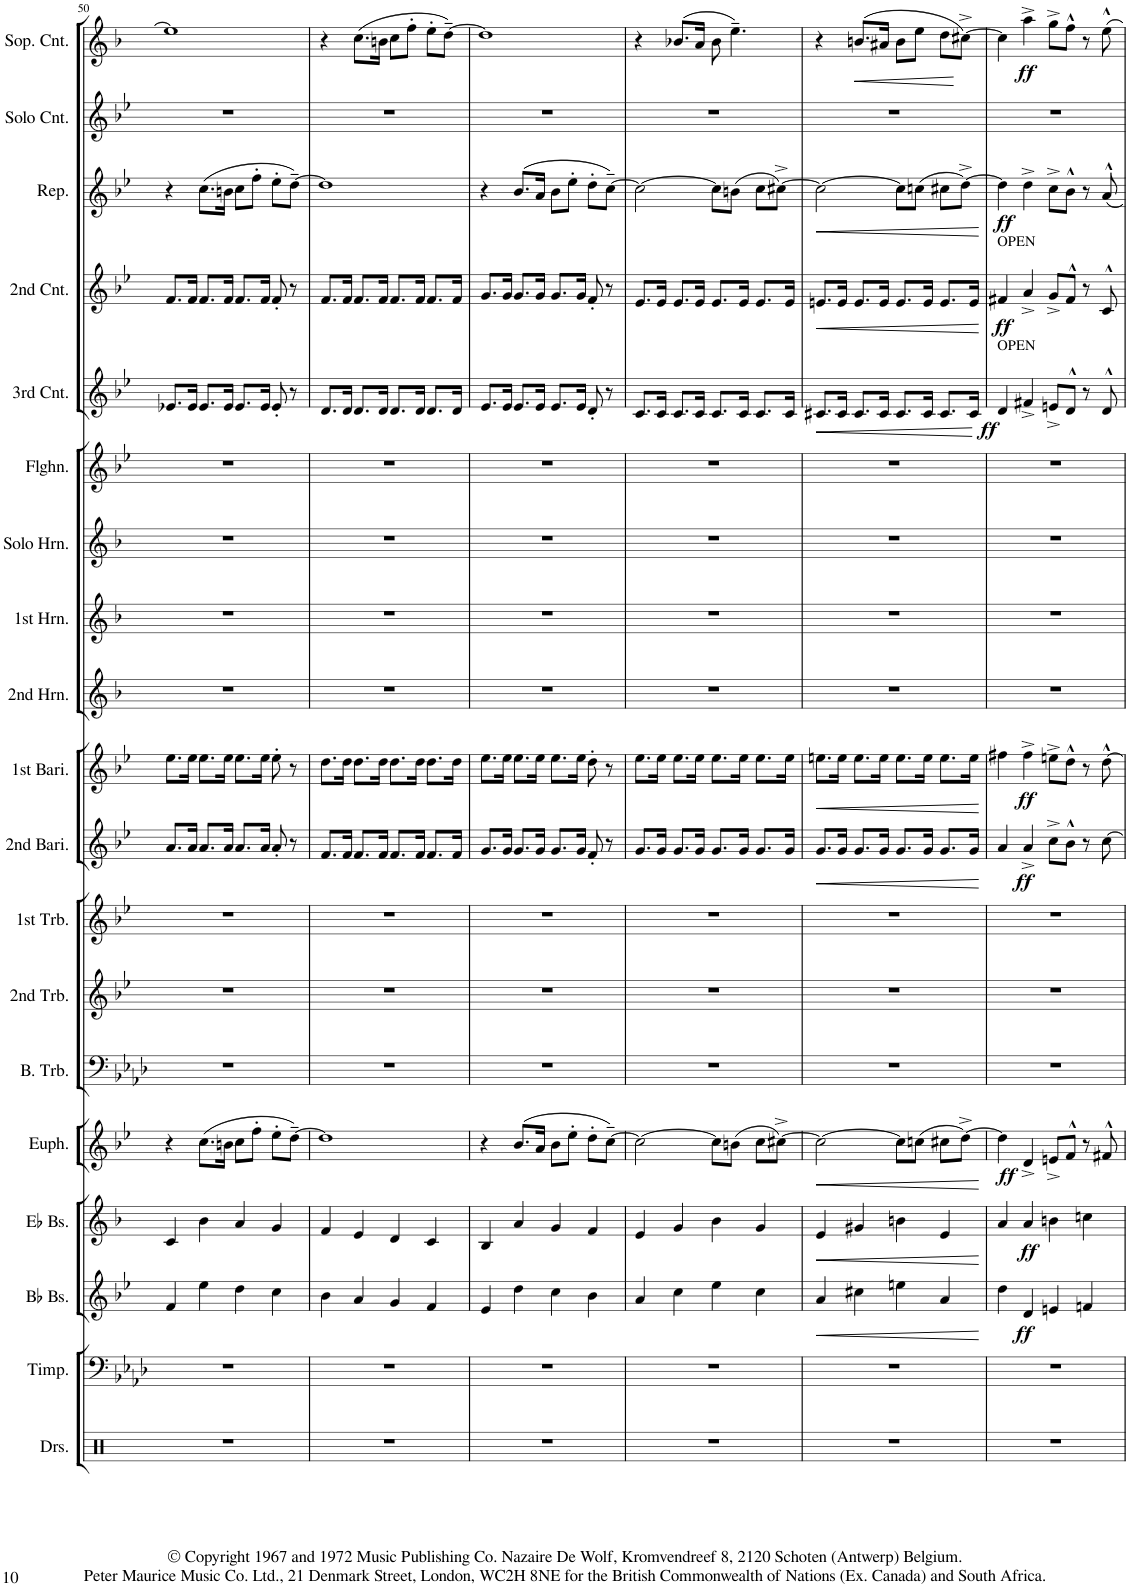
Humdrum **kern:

**kern	**kern	**kern	**dynam	**kern	**dynam	**kern	**dynam	**kern	**kern	**kern	**kern	**dynam	**kern	**dynam	**kern	**kern	**kern	**kern	**kern	**dynam	**kern	**dynam	**kern	**dynam	**kern	**kern	**dynam
*part19	*part18	*part17	*part17	*part16	*part16	*part15	*part15	*part14	*part13	*part12	*part11	*part11	*part10	*part10	*part9	*part8	*part7	*part6	*part5	*part5	*part4	*part4	*part3	*part3	*part2	*part1	*part1
*staff19	*staff18	*staff17	*staff17	*staff16	*staff16	*staff15	*staff15	*staff14	*staff13	*staff12	*staff11	*staff11	*staff10	*staff10	*staff9	*staff8	*staff7	*staff6	*staff5	*staff5	*staff4	*staff4	*staff3	*staff3	*staff2	*staff1	*staff1
*I"Drumset	*I"Timpani	*I"Bb Bass	*	*I"Eb Bass	*	*I"Euphonium	*	*I"Bass Trombone	*I"2nd Trombone	*I"1st Trombone	*I"2nd Baritone	*	*I"1st Baritone	*	*I"2nd Horn	*I"1st Horn	*I"Solo Horn	*I"Flugelhorn	*I"3rd Cornet	*	*I"2nd Cornet	*	*I"Repiano	*	*I"Solo Cornet	*I"Soprano Cornet	*
*I'Drs.	*I'Timp.	*I'Bb Bs.	*	*I'Eb Bs.	*	*I'Euph.	*	*I'B. Trb.	*I'2nd Trb.	*I'1st Trb.	*I'2nd Bari.	*	*I'1st Bari.	*	*I'2nd Hrn.	*I'1st Hrn.	*I'Solo Hrn.	*I'Flghn.	*I'3rd Cnt.	*	*I'2nd Cnt.	*	*I'Rep.	*	*I'Solo Cnt.	*I'Sop. Cnt.	*
!!LO:PB:g=z
*clefX	*clefF4	*clefG2	*	*clefG2	*	*clefG2	*	*clefF4	*clefG2	*clefG2	*clefG2	*	*clefG2	*	*clefG2	*clefG2	*clefG2	*clefG2	*clefG2	*	*clefG2	*	*clefG2	*	*clefG2	*clefG2	*
*	*	*Trd15c26	*	*Trd12c21	*	*Trd8c14	*	*Trd7c12	*Trd1c2	*Trd1c2	*Trd1c2	*	*Trd1c2	*	*Trd5c9	*Trd5c9	*Trd5c9	*Trd1c2	*Trd1c2	*	*Trd1c2	*	*Trd1c2	*	*Trd1c2	*Trd-2c-3	*
*k[]	*k[b-e-a-d-]	*k[b-e-]	*	*k[b-]	*	*k[b-e-]	*	*k[b-e-a-d-]	*k[b-e-]	*k[b-e-]	*k[b-e-]	*	*k[b-e-]	*	*k[b-]	*k[b-]	*k[b-]	*k[b-e-]	*k[b-e-]	*	*k[b-e-]	*	*k[b-e-]	*	*k[b-e-]	*k[b-]	*
*M2/2	*M2/2	*M2/2	*	*M2/2	*	*M2/2	*	*M2/2	*M2/2	*M2/2	*M2/2	*	*M2/2	*	*M2/2	*M2/2	*M2/2	*M2/2	*M2/2	*	*M2/2	*	*M2/2	*	*M2/2	*M2/2	*
*met(c|)	*met(c|)	*met(c|)	*	*met(c|)	*	*met(c|)	*	*met(c|)	*met(c|)	*met(c|)	*met(c|)	*	*met(c|)	*	*met(c|)	*met(c|)	*met(c|)	*met(c|)	*met(c|)	*	*met(c|)	*	*met(c|)	*	*met(c|)	*met(c|)	*
=50	=50	=50	=50	=50	=50	=50	=50	=50	=50	=50	=50	=50	=50	=50	=50	=50	=50	=50	=50	=50	=50	=50	=50	=50	=50	=50	=50
1r	1r	4f/	.	4c/	.	4r	.	1r	1r	1r	8.a/L	.	8.ee-\L	.	1r	1r	1r	1r	8.e-X/L	.	8.f/L	.	4r	.	1r	1ee]	.
.	.	.	.	.	.	.	.	.	.	.	16a/Jk	.	16ee-\Jk	.	.	.	.	.	16e-/Jk	.	16f/Jk	.	.	.	.	.	.
.	.	4ee-\	.	4b-\	.	(8.cc\L	.	.	.	.	8.a/L	.	8.ee-\L	.	.	.	.	.	8.e-/L	.	8.f/L	.	(8.cc\L	.	.	.	.
.	.	.	.	.	.	16bn\Jk	.	.	.	.	16a/Jk	.	16ee-\Jk	.	.	.	.	.	16e-/Jk	.	16f/Jk	.	16bn\Jk	.	.	.	.
.	.	4dd\	.	4a/	.	8cc\L	.	.	.	.	8.a/L	.	8.ee-\L	.	.	.	.	.	8.e-/L	.	8.f/L	.	8cc\L	.	.	.	.
.	.	.	.	.	.	8ff'\J	.	.	.	.	.	.	.	.	.	.	.	.	.	.	.	.	8ff'\J	.	.	.	.
.	.	.	.	.	.	.	.	.	.	.	16a/Jk	.	16ee-\Jk	.	.	.	.	.	16e-/Jk	.	16f/Jk	.	.	.	.	.	.
.	.	4cc\	.	4g/	.	8ee-'\L	.	.	.	.	8a'/	.	8ee-'\	.	.	.	.	.	8e-'/	.	8f'/	.	8ee-'\L	.	.	.	.
.	.	.	.	.	.	[8dd~\J)	.	.	.	.	8r	.	8r	.	.	.	.	.	8r	.	8r	.	[8dd~\J)	.	.	.	.
=51	=51	=51	=51	=51	=51	=51	=51	=51	=51	=51	=51	=51	=51	=51	=51	=51	=51	=51	=51	=51	=51	=51	=51	=51	=51	=51	=51
1r	1r	4b-\	.	4f/	.	1dd]	.	1r	1r	1r	8.f/L	.	8.dd\L	.	1r	1r	1r	1r	8.d/L	.	8.f/L	.	1dd]	.	1r	4r	.
.	.	.	.	.	.	.	.	.	.	.	16f/Jk	.	16dd\Jk	.	.	.	.	.	16d/Jk	.	16f/Jk	.	.	.	.	.	.
.	.	4a/	.	4e/	.	.	.	.	.	.	8.f/L	.	8.dd\L	.	.	.	.	.	8.d/L	.	8.f/L	.	.	.	.	(8.cc\L	.
.	.	.	.	.	.	.	.	.	.	.	16f/Jk	.	16dd\Jk	.	.	.	.	.	16d/Jk	.	16f/Jk	.	.	.	.	16bn\Jk	.
.	.	4g/	.	4d/	.	.	.	.	.	.	8.f/L	.	8.dd\L	.	.	.	.	.	8.d/L	.	8.f/L	.	.	.	.	8cc\L	.
.	.	.	.	.	.	.	.	.	.	.	.	.	.	.	.	.	.	.	.	.	.	.	.	.	.	8ff'\J	.
.	.	.	.	.	.	.	.	.	.	.	16f/Jk	.	16dd\Jk	.	.	.	.	.	16d/Jk	.	16f/Jk	.	.	.	.	.	.
.	.	4f/	.	4c/	.	.	.	.	.	.	8.f/L	.	8.dd\L	.	.	.	.	.	8.d/L	.	8.f/L	.	.	.	.	8ee'\L	.
.	.	.	.	.	.	.	.	.	.	.	.	.	.	.	.	.	.	.	.	.	.	.	.	.	.	[8dd~\J)	.
.	.	.	.	.	.	.	.	.	.	.	16f/Jk	.	16dd\Jk	.	.	.	.	.	16d/Jk	.	16f/Jk	.	.	.	.	.	.
=52	=52	=52	=52	=52	=52	=52	=52	=52	=52	=52	=52	=52	=52	=52	=52	=52	=52	=52	=52	=52	=52	=52	=52	=52	=52	=52	=52
1r	1r	4e-/	.	4B-/	.	4r	.	1r	1r	1r	8.g/L	.	8.ee-\L	.	1r	1r	1r	1r	8.e-/L	.	8.g/L	.	4r	.	1r	1dd]	.
.	.	.	.	.	.	.	.	.	.	.	16g/Jk	.	16ee-\Jk	.	.	.	.	.	16e-/Jk	.	16g/Jk	.	.	.	.	.	.
.	.	4dd\	.	4a/	.	(8.b-/L	.	.	.	.	8.g/L	.	8.ee-\L	.	.	.	.	.	8.e-/L	.	8.g/L	.	(8.b-/L	.	.	.	.
.	.	.	.	.	.	16a/Jk	.	.	.	.	16g/Jk	.	16ee-\Jk	.	.	.	.	.	16e-/Jk	.	16g/Jk	.	16a/Jk	.	.	.	.
.	.	4cc\	.	4g/	.	8b-\L	.	.	.	.	8.g/L	.	8.ee-\L	.	.	.	.	.	8.e-/L	.	8.g/L	.	8b-\L	.	.	.	.
.	.	.	.	.	.	8ee-'\J	.	.	.	.	.	.	.	.	.	.	.	.	.	.	.	.	8ee-'\J	.	.	.	.
.	.	.	.	.	.	.	.	.	.	.	16g/Jk	.	16ee-\Jk	.	.	.	.	.	16e-/Jk	.	16g/Jk	.	.	.	.	.	.
.	.	4b-\	.	4f/	.	8dd'\L	.	.	.	.	8f'/	.	8dd'\	.	.	.	.	.	8d'/	.	8f'/	.	8dd'\L	.	.	.	.
.	.	.	.	.	.	[8cc~\J)	.	.	.	.	8r	.	8r	.	.	.	.	.	8r	.	8r	.	[8cc~\J)	.	.	.	.
=53	=53	=53	=53	=53	=53	=53	=53	=53	=53	=53	=53	=53	=53	=53	=53	=53	=53	=53	=53	=53	=53	=53	=53	=53	=53	=53	=53
1r	1r	4a/	.	4e/	.	2cc\_	.	1r	1r	1r	8.g/L	.	8.ee-\L	.	1r	1r	1r	1r	8.c/L	.	8.e-/L	.	2cc\_	.	1r	4r	.
.	.	.	.	.	.	.	.	.	.	.	16g/Jk	.	16ee-\Jk	.	.	.	.	.	16c/Jk	.	16e-/Jk	.	.	.	.	.	.
.	.	4cc\	.	4g/	.	.	.	.	.	.	8.g/L	.	8.ee-\L	.	.	.	.	.	8.c/L	.	8.e-/L	.	.	.	.	(8.b-X/L	.
.	.	.	.	.	.	.	.	.	.	.	16g/Jk	.	16ee-\Jk	.	.	.	.	.	16c/Jk	.	16e-/Jk	.	.	.	.	16a/Jk	.
.	.	4ee-\	.	4b-\	.	8cc\L]	.	.	.	.	8.g/L	.	8.ee-\L	.	.	.	.	.	8.c/L	.	8.e-/L	.	8cc\L]	.	.	8b-\	.
.	.	.	.	.	.	(8bn\J	.	.	.	.	.	.	.	.	.	.	.	.	.	.	.	.	(8bn\J	.	.	4.ee~\)	.
.	.	.	.	.	.	.	.	.	.	.	16g/Jk	.	16ee-\Jk	.	.	.	.	.	16c/Jk	.	16e-/Jk	.	.	.	.	.	.
.	.	4cc\	.	4g/	.	8cc\L	.	.	.	.	8.g/L	.	8.ee-\L	.	.	.	.	.	8.c/L	.	8.e-/L	.	8cc\L	.	.	.	.
.	.	.	.	.	.	[8cc#X^\J)	.	.	.	.	.	.	.	.	.	.	.	.	.	.	.	.	[8cc#X^\J)	.	.	.	.
.	.	.	.	.	.	.	.	.	.	.	16g/Jk	.	16ee-\Jk	.	.	.	.	.	16c/Jk	.	16e-/Jk	.	.	.	.	.	.
=54	=54	=54	=54	=54	=54	=54	=54	=54	=54	=54	=54	=54	=54	=54	=54	=54	=54	=54	=54	=54	=54	=54	=54	=54	=54	=54	=54
!	!	!	!LO:HP:b	!	!LO:HP:b	!	!LO:HP:b	!	!	!	!	!LO:HP:b	!	!LO:HP:b	!	!	!	!	!	!LO:HP:b	!	!LO:HP:b	!	!LO:HP:b	!	!	!
1r	1r	4a/	<	4e/	<	2cc#\_	<	1r	1r	1r	8.g/L	<	8.een\L	<	1r	1r	1r	1r	8.c#X/L	<	8.en/L	<	2cc#\_	<	1r	4r	.
.	.	.	.	.	.	.	.	.	.	.	16g/Jk	.	16ee\Jk	.	.	.	.	.	16c#/Jk	.	16e/Jk	.	.	.	.	.	.
!	!	!	!	!	!	!	!	!	!	!	!	!	!	!	!	!	!	!	!	!	!	!	!	!	!	!	!LO:HP:b
.	.	4cc#X\	.	4g#X/	.	.	.	.	.	.	8.g/L	.	8.ee\L	.	.	.	.	.	8.c#/L	.	8.e/L	.	.	.	.	(8.bn/L	<
.	.	.	.	.	.	.	.	.	.	.	16g/Jk	.	16ee\Jk	.	.	.	.	.	16c#/Jk	.	16e/Jk	.	.	.	.	16a#X/Jk	.
.	.	4een\	.	4bn\	.	8cc#\L]	.	.	.	.	8.g/L	.	8.ee\L	.	.	.	.	.	8.c#/L	.	8.e/L	.	8cc#\L]	.	.	8b\L	.
.	.	.	.	.	.	(8ccn\J	.	.	.	.	.	.	.	.	.	.	.	.	.	.	.	.	(8ccn\J	.	.	8ee\J	.
.	.	.	.	.	.	.	.	.	.	.	16g/Jk	.	16ee\Jk	.	.	.	.	.	16c#/Jk	.	16e/Jk	.	.	.	.	.	.
.	.	4a/	.	4e/	.	8cc#X\L	.	.	.	.	8.g/L	.	8.ee\L	.	.	.	.	.	8.c#/L	.	8.e/L	.	8cc#X\L	.	.	8dd\L	.
.	.	.	.	.	.	[8dd^\J)	.	.	.	.	.	.	.	.	.	.	.	.	.	.	.	.	[8dd^\J)	.	.	[8cc#X^\J)	[
.	.	.	.	.	.	.	.	.	.	.	16g/Jk	.	16ee\Jk	.	.	.	.	.	16c#/Jk	.	16e/Jk	.	.	.	.	.	.
.	.	.	[	.	[	.	[	.	.	.	.	[	.	[	.	.	.	.	.	[	.	[	.	[	.	.	.
=55	=55	=55	=55	=55	=55	=55	=55	=55	=55	=55	=55	=55	=55	=55	=55	=55	=55	=55	=55	=55	=55	=55	=55	=55	=55	=55	=55
!	!	!	!	!	!	!	!	!	!	!	!	!	!	!	!	!	!	!	!	!	!LO:TX:a:t=OPEN	!	!	!	!	!	!
!	!	!	!	!	!	!	!	!	!	!	!	!	!	!	!	!	!	!	!LO:TX:a:t=OPEN	!	!	!	!	!	!	!	!
!	!	!	!	!	!	!	!	!	!	!	!	!	!	!	!	!	!	!	!	!LO:DY:b	!	!LO:DY:b	!	!	!	!	!
1r	1r	4dd\	.	4a/	.	4dd\]	.	1r	1r	1r	4a/	.	4ff#X\	.	1r	1r	1r	1r	4d/	ff	4f#X/	ff	4dd\]	.	1r	4cc#\]	.
!	!	!	!LO:DY:b	!	!LO:DY:b	!	!LO:DY:b	!	!	!	!	!LO:DY:b	!	!LO:DY:b	!	!	!	!	!	!	!	!	!	!LO:DY:b	!	!	!LO:DY:b
.	.	4d/	ff	4a/	ff	4d^/	ff	.	.	.	4a^/	ff	4ff#^\	ff	.	.	.	.	4f#X^/	.	4a^/	.	4dd^\	ff	.	4aa^\	ff
.	.	4en/	.	4bn\	.	8en^/L	.	.	.	.	8cc^\L	.	8een^\L	.	.	.	.	.	8en^/L	.	8g^/L	.	8cc^\L	.	.	8gg^\L	.
.	.	.	.	.	.	8f^^/J	.	.	.	.	8b-^^\J	.	8dd^^\J	.	.	.	.	.	8d^^/J	.	8f#^^/J	.	8b-^^\J	.	.	8ff^^\J	.
.	.	4fn/	.	4ccn\	.	8r	.	.	.	.	8r	.	8r	.	.	.	.	.	8r	.	8r	.	8r	.	.	8r	.
.	.	.	.	.	.	8f#X^^/	.	.	.	.	[8cc\	.	[8dd^^\	.	.	.	.	.	8d^^/	.	8c^^/	.	8a^^/	.	.	8ee^^\	.
=	=	=	=	=	=	=	=	=	=	=	=	=	=	=	=	=	=	=	=	=	=	=	=	=	=	=	=
*-	*-	*-	*-	*-	*-	*-	*-	*-	*-	*-	*-	*-	*-	*-	*-	*-	*-	*-	*-	*-	*-	*-	*-	*-	*-	*-	*-
